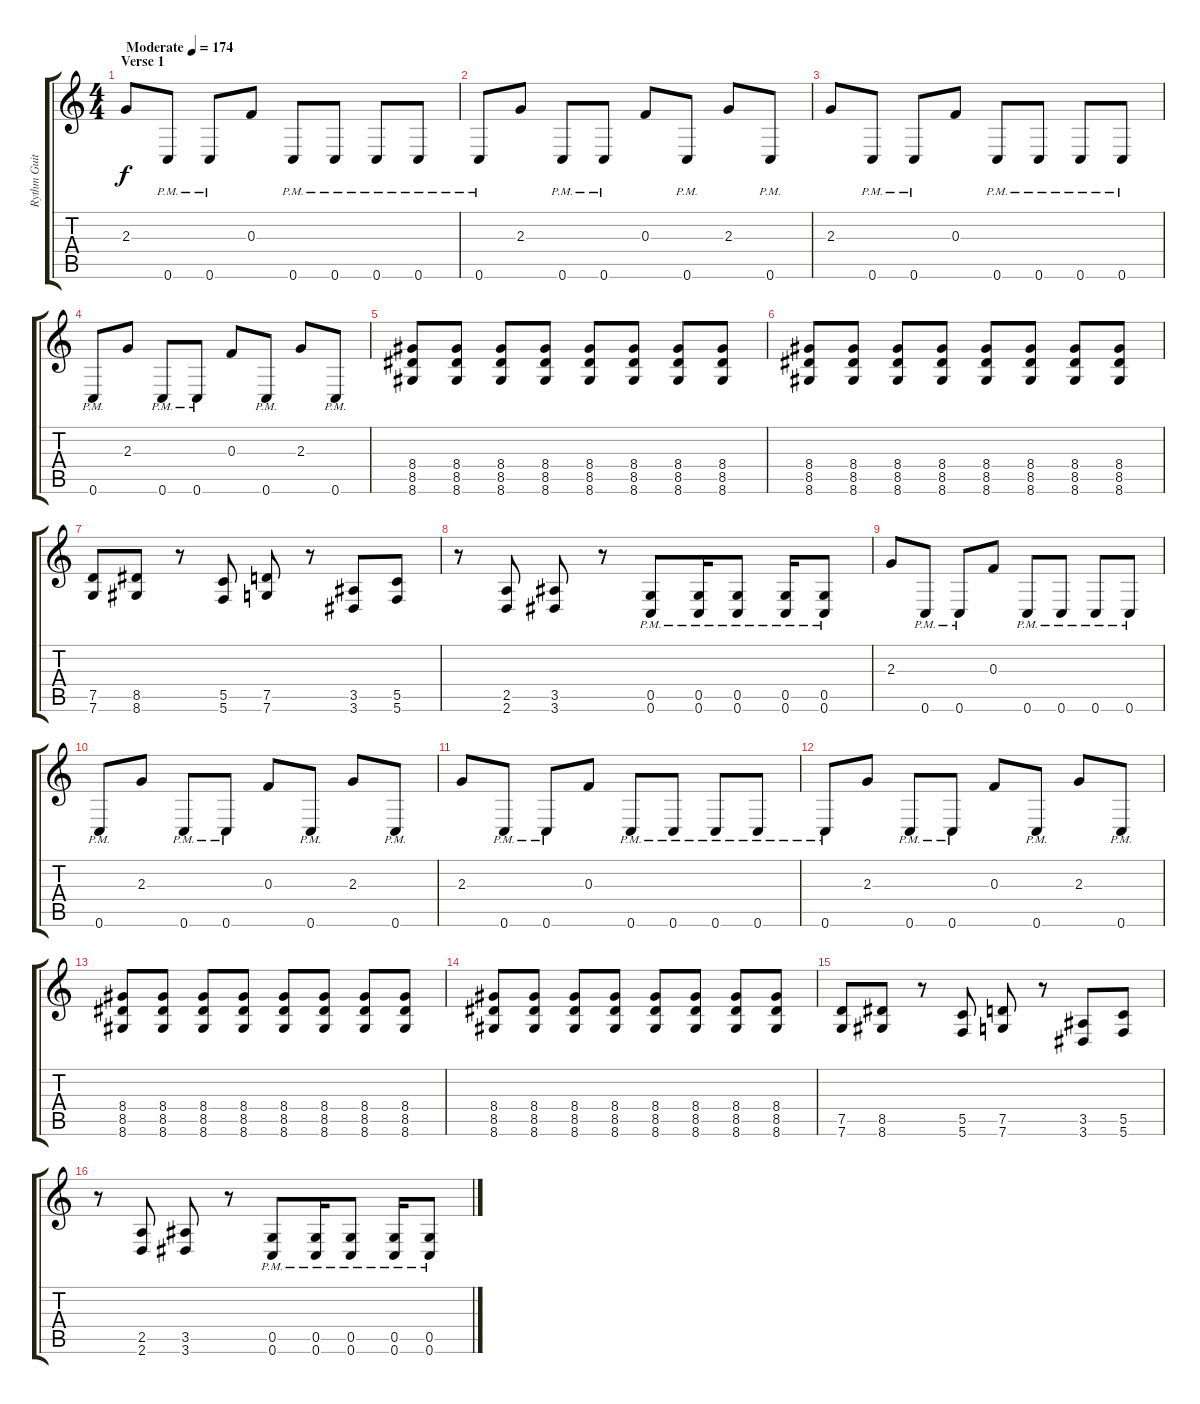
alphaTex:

\track ("Rythm Guitar (Mätze)" "Rythm Guit") {instrument distortionguitar}
\staff {score tabs}
\tuning (D4 A3 F3 C3 G2 C2) {hide}
\ts (4 4)
\section ("" "Verse 1")
\tempo (174 "Moderate")
\clef g2
\ks c
2.3.8{dy f instrument distortionguitar} 0.6{pm}.8 0.6{pm}.8 0.3.8 0.6{pm}.8 0.6{pm}.8 0.6{pm}.8 0.6{pm}.8 |
0.6{pm}.8 2.3.8 0.6{pm}.8 0.6{pm}.8 0.3.8 0.6{pm}.8 2.3.8 0.6{pm}.8 |
2.3.8 0.6{pm}.8 0.6{pm}.8 0.3.8 0.6{pm}.8 0.6{pm}.8 0.6{pm}.8 0.6{pm}.8 |
0.6{pm}.8 2.3.8 0.6{pm}.8 0.6{pm}.8 0.3.8 0.6{pm}.8 2.3.8 0.6{pm}.8 |
(8.4 8.5 8.6).8{balance 8} (8.4 8.5 8.6).8 (8.4 8.5 8.6).8 (8.4 8.5 8.6).8 (8.4 8.5 8.6).8 (8.4 8.5 8.6).8 (8.4 8.5 8.6).8 (8.4 8.5 8.6).8 |
(8.4 8.5 8.6).8 (8.4 8.5 8.6).8 (8.4 8.5 8.6).8 (8.4 8.5 8.6).8 (8.4 8.5 8.6).8 (8.4 8.5 8.6).8 (8.4 8.5 8.6).8 (8.4 8.5 8.6).8 |
(7.5 7.6).8{balance 4} (8.5 8.6).8 r.8 (5.5 5.6).8 (7.5 7.6).8 r.8 (3.5 3.6).8 (5.5 5.6).8 |
r.8 (2.5 2.6).8 (3.5 3.6).8 r.8 (0.5{pm} 0.6{pm}).8 (0.5{pm} 0.6{pm}).16 (0.5{pm} 0.6{pm}).8 (0.5{pm} 0.6{pm}).16 (0.5{pm} 0.6{pm}).8 |
2.3.8 0.6{pm}.8 0.6{pm}.8 0.3.8 0.6{pm}.8 0.6{pm}.8 0.6{pm}.8 0.6{pm}.8 |
0.6{pm}.8 2.3.8 0.6{pm}.8 0.6{pm}.8 0.3.8 0.6{pm}.8 2.3.8 0.6{pm}.8 |
2.3.8 0.6{pm}.8 0.6{pm}.8 0.3.8 0.6{pm}.8 0.6{pm}.8 0.6{pm}.8 0.6{pm}.8 |
0.6{pm}.8 2.3.8 0.6{pm}.8 0.6{pm}.8 0.3.8 0.6{pm}.8 2.3.8 0.6{pm}.8 |
(8.4 8.5 8.6).8{balance 8} (8.4 8.5 8.6).8 (8.4 8.5 8.6).8 (8.4 8.5 8.6).8 (8.4 8.5 8.6).8 (8.4 8.5 8.6).8 (8.4 8.5 8.6).8 (8.4 8.5 8.6).8 |
(8.4 8.5 8.6).8 (8.4 8.5 8.6).8 (8.4 8.5 8.6).8 (8.4 8.5 8.6).8 (8.4 8.5 8.6).8 (8.4 8.5 8.6).8 (8.4 8.5 8.6).8 (8.4 8.5 8.6).8 |
(7.5 7.6).8{balance 4} (8.5 8.6).8 r.8 (5.5 5.6).8 (7.5 7.6).8 r.8 (3.5 3.6).8 (5.5 5.6).8 |
r.8 (2.5 2.6).8 (3.5 3.6).8 r.8 (0.5{pm} 0.6{pm}).8 (0.5{pm} 0.6{pm}).16 (0.5{pm} 0.6{pm}).8 (0.5{pm} 0.6{pm}).16 (0.5{pm} 0.6{pm}).8
